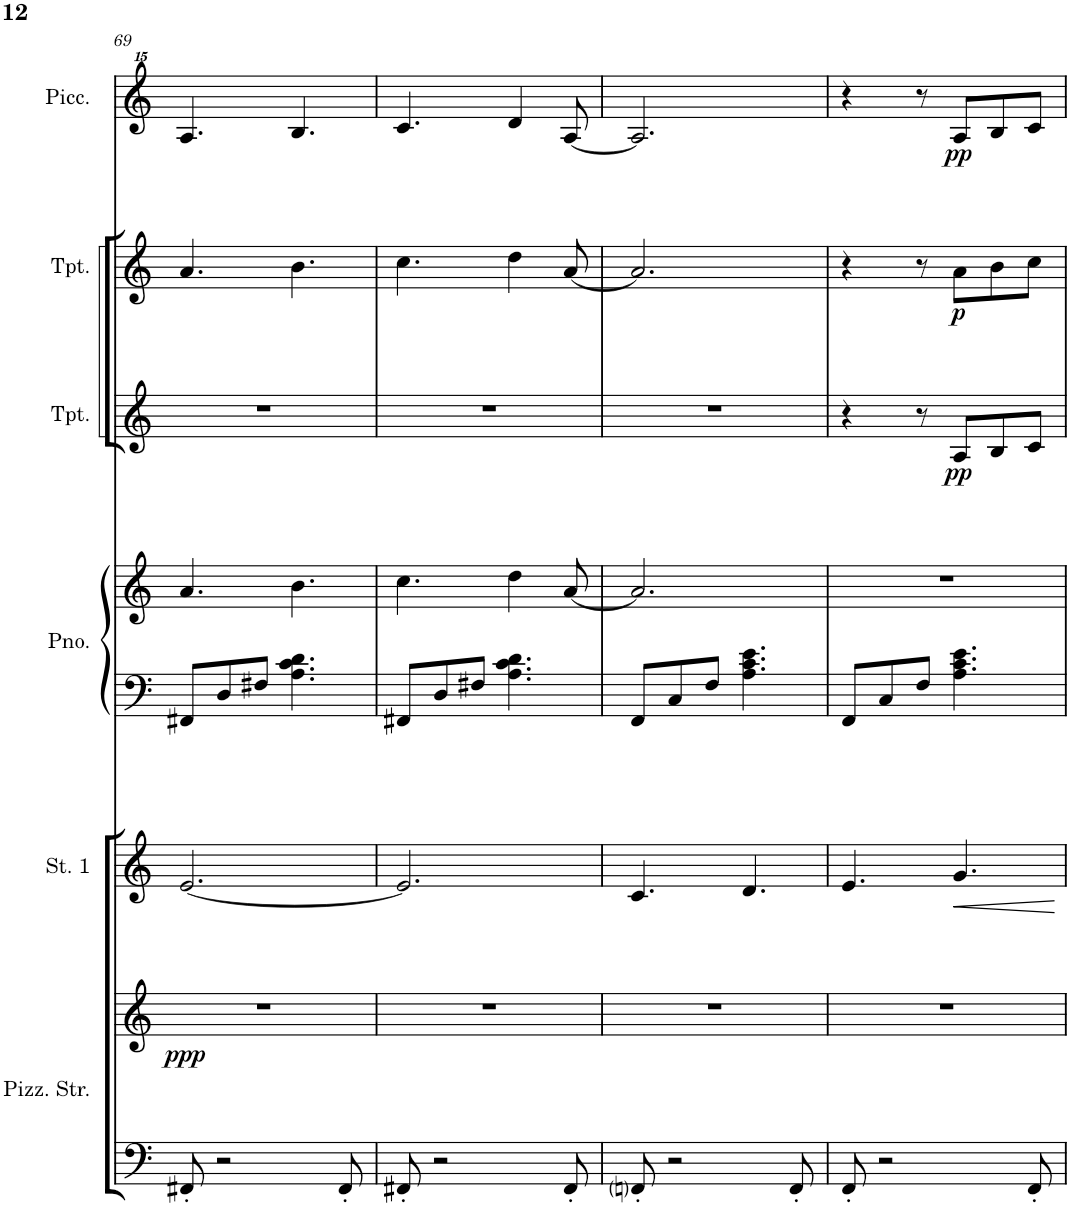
**kern	**kern	**dynam	**kern	**kern	**kern	**dynam	**kern	**dynam	**kern	**dynam
*part6	*part5	*part5	*part4	*part4	*part3	*part3	*part2	*part2	*part1	*part1
*staff7	*staff6	*staff6	*staff5	*staff4	*staff3	*staff3	*staff2	*staff2	*staff1	*staff1
*I"Pizzicato Strings	*I"Strings 1	*	*I"Piano	*	*I"Trumpet	*	*I"Trumpet	*	*I"Piccolo	*
*I'Pizz. Str.	*I'St. 1	*	*I'Pno.	*	*I'Tpt.	*	*I'Tpt.	*	*I'Picc.	*
!!LO:PB:g=z
*clefF4	*clefG2	*	*clefF4	*clefG2	*clefG2	*	*clefG2	*	*clefG^^2	*
*	*	*	*	*	*Trd1c2	*	*Trd1c2	*	*Trd-7c-12	*
*k[]	*k[]	*	*k[]	*k[]	*k[]	*	*k[]	*	*k[]	*
*M6/8	*M6/8	*	*M6/8	*M6/8	*M6/8	*	*M6/8	*	*M6/8	*
=69	=69	=69	=69	=69	=69	=69	=69	=69	=69	=69
8FF#X'/	[2.e/	.	8FF#X/L	4.a/	2.r	.	4.a/	.	4.aa/	.
2r	.	.	8D/	.	.	.	.	.	.	.
.	.	.	8F#X/J	.	.	.	.	.	.	.
.	.	.	4.A\ 4.c\ 4.d\	4.b\	.	.	4.b\	.	4.bb/	.
8FF#'/	.	.	.	.	.	.	.	.	.	.
=70	=70	=70	=70	=70	=70	=70	=70	=70	=70	=70
8FF#X'/	2.e/]	.	8FF#X/L	4.cc\	2.r	.	4.cc\	.	4.ccc/	.
2r	.	.	8D/	.	.	.	.	.	.	.
.	.	.	8F#X/J	.	.	.	.	.	.	.
.	.	.	4.A\ 4.c\ 4.d\	4dd\	.	.	4dd\	.	4ddd/	.
8FF#'/	.	.	.	[8a/	.	.	[8a/	.	[8aa/	.
=71	=71	=71	=71	=71	=71	=71	=71	=71	=71	=71
8FFni'/	4.c/	.	8FF/L	2.a/]	2.r	.	2.a/]	.	2.aa/]	.
2r	.	.	8C/	.	.	.	.	.	.	.
.	.	.	8F/J	.	.	.	.	.	.	.
.	4.d/	.	4.A\ 4.c\ 4.e\	.	.	.	.	.	.	.
8FF'/	.	.	.	.	.	.	.	.	.	.
=72	=72	=72	=72	=72	=72	=72	=72	=72	=72	=72
8FF'/	4.e/	.	8FF/L	2.r	4r	.	4r	.	4r	.
2r	.	.	8C/	.	.	.	.	.	.	.
.	.	.	8F/J	.	8r	.	8r	.	8r	.
!	!	!	!LO:TX:a:color=#FFFFFF:t=.	!	!	!	!	!	!	!
!	!	!LO:HP:b	!	!	!	!LO:DY:b	!	!LO:DY:b	!	!LO:DY:b
.	4.g/	<	4.A\ 4.c\ 4.e\	.	8A/L	pp	8a\L	p	8aa/L	pp
.	.	.	.	.	8B/	.	8b\	.	8bb/	.
8FF'/	.	.	.	.	8c/J	.	8cc\J	.	8ccc/J	.
.	.	[	.	.	.	.	.	.	.	.
=	=	=	=	=	=	=	=	=	=	=
*-	*-	*-	*-	*-	*-	*-	*-	*-	*-	*-
